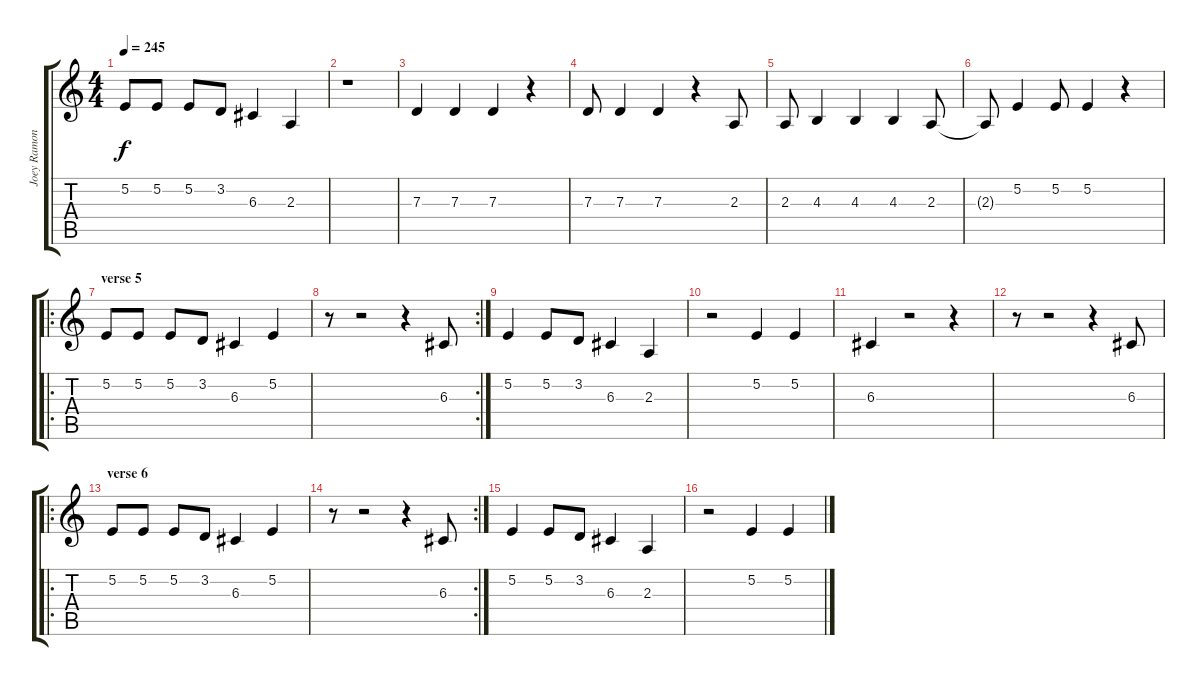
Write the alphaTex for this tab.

\track ("Joey Ramone" "Joey Ramon") {instrument tenorsax}
\staff {score tabs}
\tuning (E4 B3 G3 D3 A2 E2) {hide}
\ts (4 4)
\tempo 245
\clef g2
\ks c
5.2.8{dy f} 5.2.8 5.2.8 3.2.8 6.3.4 2.3.4 |
r.1 |
7.3.4 7.3.4 7.3.4 r.4 |
7.3.8 7.3.4 7.3.4 r.4 2.3.8 |
2.3.8 4.3.4 4.3.4 4.3.4 2.3.8 |
2.3{t}.8 5.2.4 5.2.8 5.2.4 r.4 |
\ro
\section ("" "verse 5")
5.2.8 5.2.8 5.2.8 3.2.8 6.3.4 5.2.4 |
\rc 2
r.8 r.2 r.4 6.3.8 |
5.2.4 5.2.8 3.2.8 6.3.4 2.3.4 |
r.2 5.2.4 5.2.4 |
6.3.4 r.2 r.4 |
r.8 r.2 r.4 6.3.8 |
\ro
\section ("" "verse 6")
5.2.8 5.2.8 5.2.8 3.2.8 6.3.4 5.2.4 |
\rc 2
r.8 r.2 r.4 6.3.8 |
5.2.4 5.2.8 3.2.8 6.3.4 2.3.4 |
r.2 5.2.4 5.2.4
